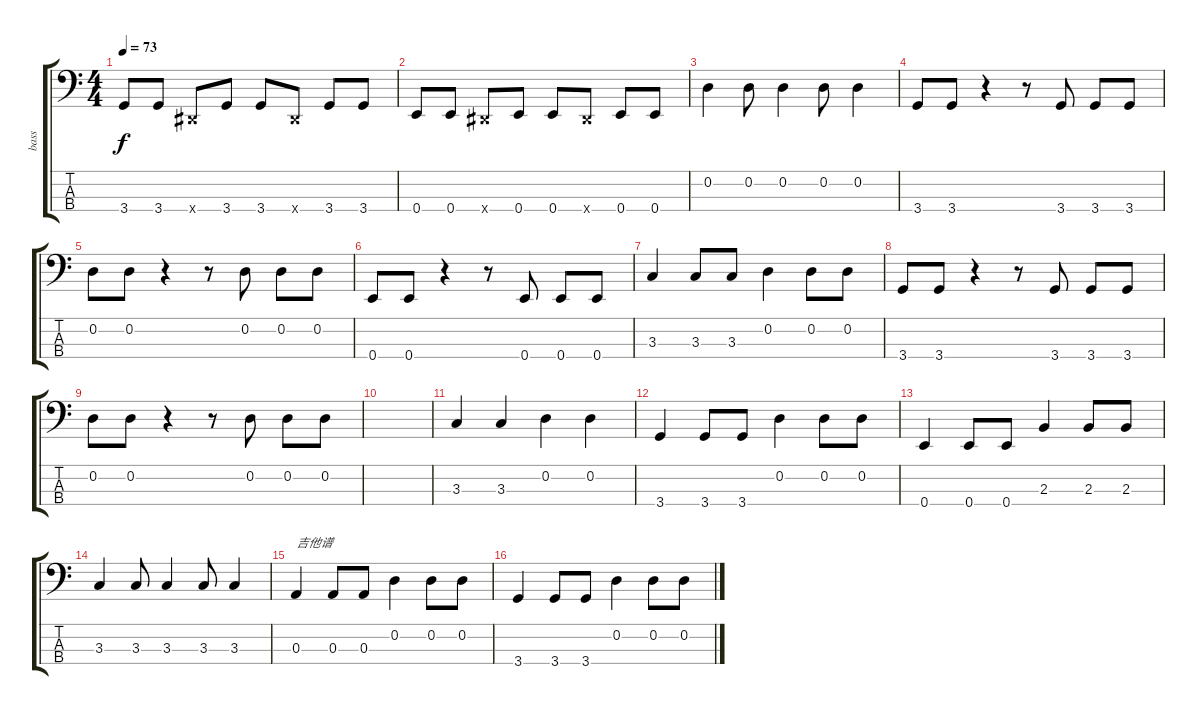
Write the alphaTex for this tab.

\track ("bass" "bass") {instrument electricbassfinger}
\staff {score tabs}
\tuning (G2 D2 A1 E1) {hide}
\ts (4 4)
\tempo 73
\clef f4
\ks c
3.4.8{dy f} 3.4.8 -1.4{x}.8 3.4.8 3.4.8 -1.4{x}.8 3.4.8 3.4.8 |
0.4.8 0.4.8 -1.4{x}.8 0.4.8 0.4.8 -1.4{x}.8 0.4.8 0.4.8 |
0.2.4 0.2.8 0.2.4 0.2.8 0.2.4 |
3.4.8 3.4.8 r.4 r.8 3.4.8 3.4.8 3.4.8 |
0.2.8 0.2.8 r.4 r.8 0.2.8 0.2.8 0.2.8 |
0.4.8 0.4.8 r.4 r.8 0.4.8 0.4.8 0.4.8 |
3.3.4 3.3.8 3.3.8 0.2.4 0.2.8 0.2.8 |
3.4.8 3.4.8 r.4 r.8 3.4.8 3.4.8 3.4.8 |
0.2.8 0.2.8 r.4 r.8 0.2.8 0.2.8 0.2.8 |
|
3.3.4 3.3.4 0.2.4 0.2.4 |
3.4.4 3.4.8 3.4.8 0.2.4 0.2.8 0.2.8 |
0.4.4 0.4.8 0.4.8 2.3.4 2.3.8 2.3.8 |
3.3.4 3.3.8 3.3.4 3.3.8 3.3.4 |
0.3.4{txt "吉他谱"} 0.3.8 0.3.8 0.2.4 0.2.8 0.2.8 |
3.4.4 3.4.8 3.4.8 0.2.4 0.2.8 0.2.8
